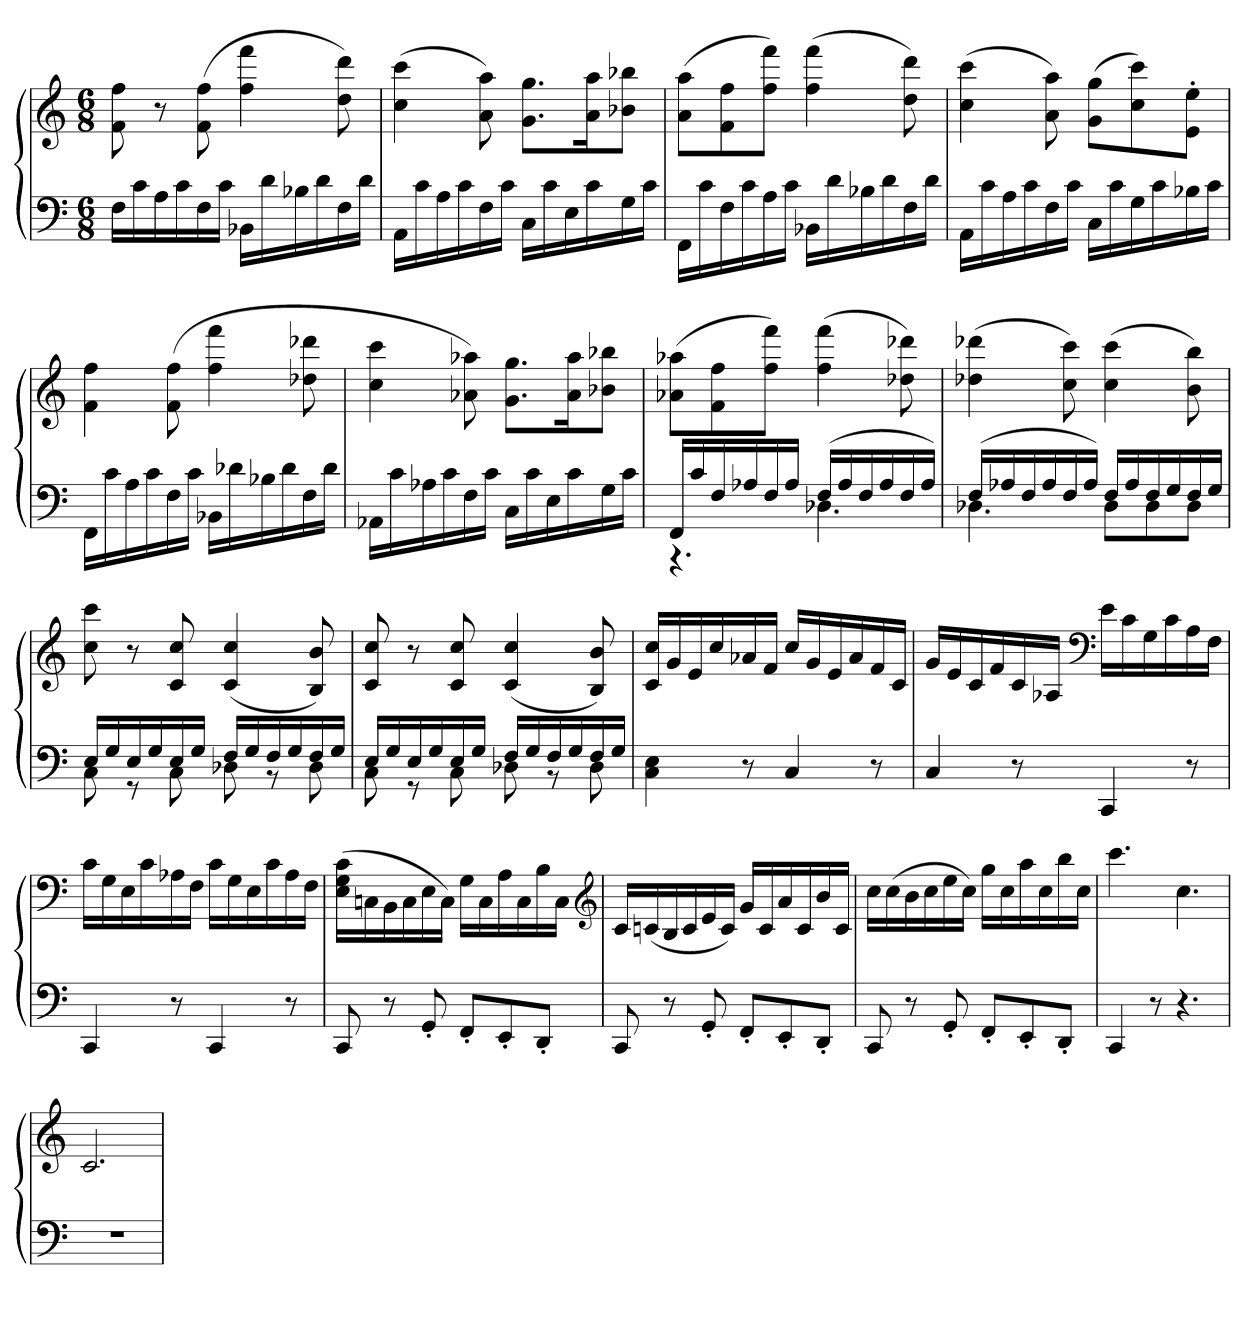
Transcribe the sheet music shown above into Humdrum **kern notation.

**kern	**kern
*part1	*part1
*staff2	*staff1
*clefF4	*clefG2
*M6/8	*M6/8
=	=
16FLL	8f 8ff
16c	.
16A	8r
16c	.
16F	(8f 8ff
16cJJ	.
16BB-XLL	4ff 4fff
16d	.
16B-X	.
16d	.
16F	8dd 8ddd)
16dJJ	.
=	=
16AALL	(4cc 4ccc
16c	.
16A	.
16c	.
16F	8a 8aa)
16cJJ	.
16CLL	8.g 8.ggL
16c	.
16E	.
16c	16a 16aaK
16G	8b-X 8bb-XJ
16cJJ	.
=	=
16FFLL	(8a 8aaL
16c	.
16F	8f 8ff
16c	.
16A	8ff 8fffJ)
16cJJ	.
16BB-XLL	(4ff 4fff
16d	.
16B-X	.
16d	.
16F	8dd 8ddd)
16dJJ	.
=	=
16AALL	(4cc 4ccc
16c	.
16A	.
16c	.
16F	8a 8aa)
16cJJ	.
16CLL	(8g 8ggL
16c	.
16G	8cc 8ccc)
16c	.
16B-X	8e' 8ee'J
16cJJ	.
=	=
16FFLL	4f 4ff
16c	.
16A	.
16c	.
16F	(8f 8ff
16cJJ	.
16BB-XLL	4ff 4fff
16d-X	.
16B-X	.
16d-	.
16F	8dd-X 8ddd-X
16d-JJ	.
=	=
16AA-XLL	4cc 4ccc
16c	.
16A-X	.
16c	.
16F	8a-X 8aa-X)
16cJJ	.
16CLL	8.g 8.ggL
16c	.
16E	.
16c	16a- 16aa-K
16G	8b-X 8bb-XJ
16cJJ	.
=	=
*^	*
16FFLL	4.r	(8a-X 8aa-XL
16c	.	.
16F	.	8f 8ff
16A-X	.	.
16F	.	8ff 8fffJ)
16A-JJ	.	.
(16FLL	4.D-X	(4ff 4fff
16A-	.	.
16F	.	.
16A-	.	.
16F	.	8dd-X 8ddd-X)
16A-JJ)	.	.
=	=	=
(16FLL	4.D-X	(4dd-X 4ddd-X
16A-X	.	.
16F	.	.
16A-	.	.
16F	.	8cc 8ccc)
16A-JJ)	.	.
16FLL	8D-L	(4cc 4ccc
16A-	.	.
16F	8D-	.
16G	.	.
16F	8D-J	8b 8bb)
16GJJ	.	.
=	=	=
16ELL	8C	8cc 8ccc
16G	.	.
16E	8r	8r
16G	.	.
16E	8C	8c 8cc
16GJJ	.	.
16FLL	8D-X	(4c 4cc
16G	.	.
16F	8r	.
16G	.	.
16F	8D-	8B 8b)
16GJJ	.	.
=	=	=
16ELL	8C	8c 8cc
16G	.	.
16E	8r	8r
16G	.	.
16E	8C	8c 8cc
16GJJ	.	.
16FLL	8D-X	(4c 4cc
16G	.	.
16F	8r	.
16G	.	.
16F	8D-	8B 8b)
16GJJ	.	.
*v	*v	*
=	=
4C 4E	16c 16ccLL
.	16g
.	16e
.	16cc
8r	16a-X
.	16fJJ
4C	16ccLL
.	16g
.	16e
.	16a-
8r	16f
.	16cJJ
=	=
4C	16gLL
.	16e
.	16c
.	16f
8r	16c
.	16A-XJJ
*	*clefF4
4CC	16eLL
.	16c
.	16G
.	16c
8r	16A-
.	16FJJ
=	=
4CC	16cLL
.	16G
.	16E
.	16c
8r	16A-X
.	16FJJ
4CC	16cLL
.	16G
.	16E
.	16c
8r	16A-
.	16FJJ
=	=
8CC	(16E 16G 16cLL
.	16Cn
8r	16BB
.	16C
8GG'	16E
.	16CJJ)
8FF'L	16GLL
.	16C
8EE'	16A
.	16C
8DD'J	16B
.	16CJJ
*	*clefG2
=	=
8CC	16cLL
.	(16cn
8r	16B
.	16c
8GG'	16e
.	16cJJ)
8FF'L	16gLL
.	16c
8EE'	16a
.	16c
8DD'J	16b
.	16cJJ
=	=
8CC	16ccLL
.	(16cc
8r	16b
.	16cc
8GG'	16ee
.	16ccJJ)
8FF'L	16ggLL
.	16cc
8EE'	16aa
.	16cc
8DD'J	16bb
.	16ccJJ
=	=
4CC	4.ccc
8r	.
4.r	4.cc
=	=
2.r	2.c
=	=
*-	*-
